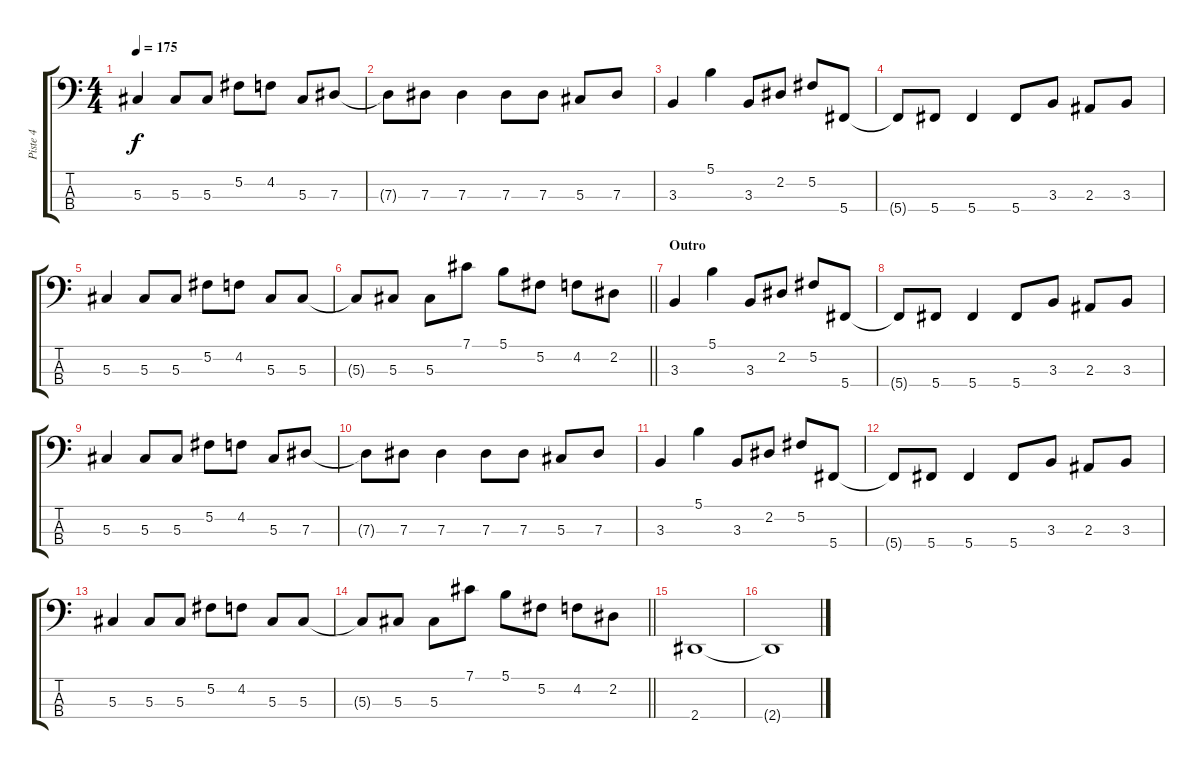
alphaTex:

\track ("Piste 4" "Piste 4") {instrument electricbasspick}
\staff {score tabs}
\tuning (Gb2 Db2 Ab1 Db1) {hide}
\ts (4 4)
\tempo 175
\clef f4
\ks c
5.3.4{dy f} 5.3.8 5.3.8 5.2.8 4.2.8 5.3.8 7.3.8 |
7.3{t}.8 7.3.8 7.3.4 7.3.8 7.3.8 5.3.8 7.3.8 |
3.3.4 5.1.4 3.3.8 2.2.8 5.2.8 5.4.8 |
5.4{t}.8 5.4.8 5.4.4 5.4.8 3.3.8 2.3.8 3.3.8 |
5.3.4 5.3.8 5.3.8 5.2.8 4.2.8 5.3.8 5.3.8 |
\barLineRight lightlight
5.3{t}.8 5.3.8 5.3.8 7.1.8 5.1.8 5.2.8 4.2.8 2.2.8 |
\section ("" "Outro")
3.3.4 5.1.4 3.3.8 2.2.8 5.2.8 5.4.8 |
5.4{t}.8 5.4.8 5.4.4 5.4.8 3.3.8 2.3.8 3.3.8 |
5.3.4 5.3.8 5.3.8 5.2.8 4.2.8 5.3.8 7.3.8 |
7.3{t}.8 7.3.8 7.3.4 7.3.8 7.3.8 5.3.8 7.3.8 |
3.3.4 5.1.4 3.3.8 2.2.8 5.2.8 5.4.8 |
5.4{t}.8 5.4.8 5.4.4 5.4.8 3.3.8 2.3.8 3.3.8 |
5.3.4 5.3.8 5.3.8 5.2.8 4.2.8 5.3.8 5.3.8 |
\barLineRight lightlight
5.3{t}.8 5.3.8 5.3.8 7.1.8 5.1.8 5.2.8 4.2.8 2.2.8 |
2.4.1 |
2.4{t}.1
